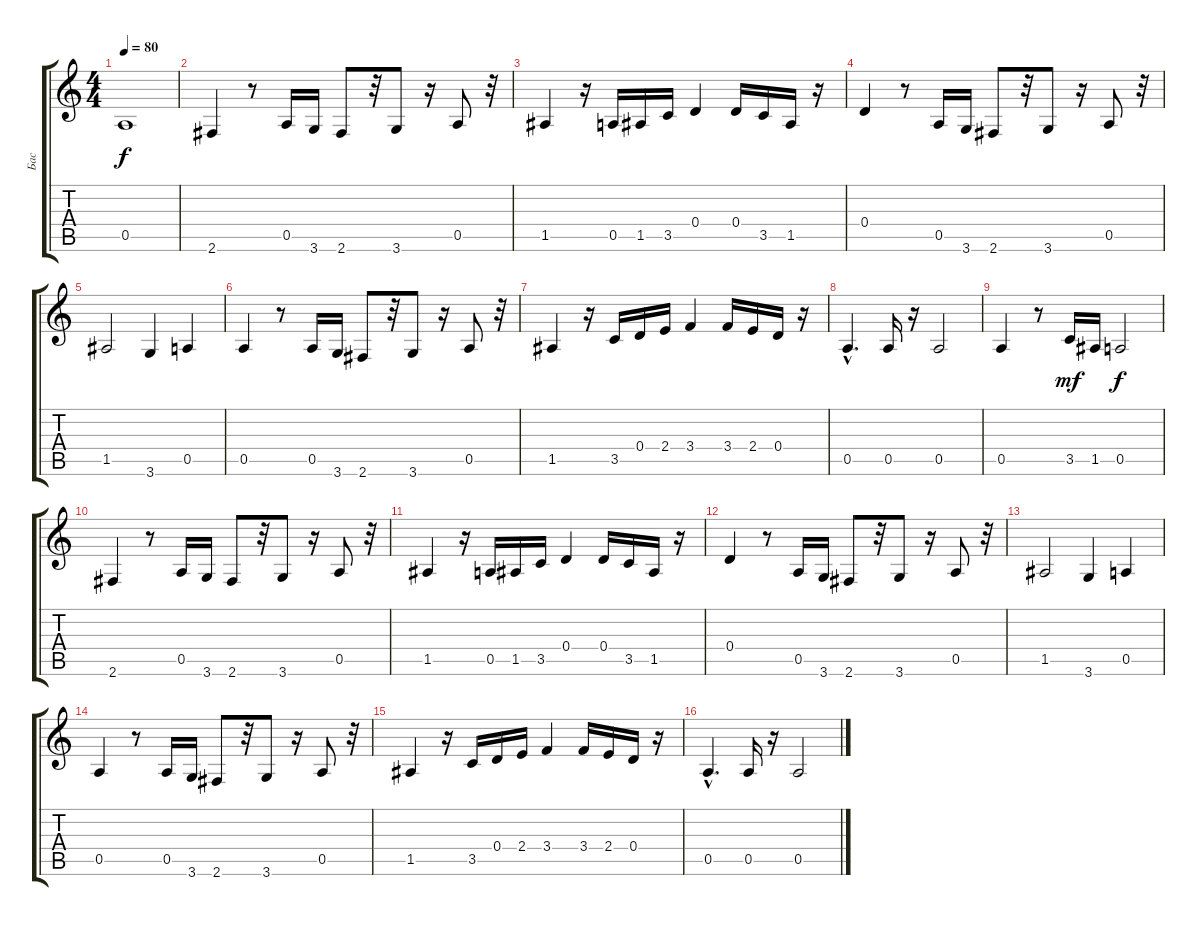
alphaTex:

\track ("Бас" "Бас") {instrument electricbassfinger}
\staff {score tabs}
\tuning (E4 B3 G3 D3 A2 E2) {hide}
\ts (4 4)
\tempo 80
\clef g2
\ks c
0.5.1{dy f} |
2.6.4 r.8 0.5.16 3.6.16 2.6.8 r.32 3.6.8 r.16 0.5.8 r.32 |
1.5.4 r.16 0.5.16 1.5.16 3.5.16 0.4.4 0.4.16 3.5.16 1.5.16 r.16 |
0.4.4 r.8 0.5.16 3.6.16 2.6.8 r.32 3.6.8 r.16 0.5.8 r.32 |
1.5.2 3.6.4 0.5.4 |
0.5.4 r.8 0.5.16 3.6.16 2.6.8 r.32 3.6.8 r.16 0.5.8 r.32 |
1.5.4 r.16 3.5.16 0.4.16 2.4.16 3.4.4 3.4.16 2.4.16 0.4.16 r.16 |
0.5{hac}.4{d} 0.5.16 r.16 0.5.2 |
0.5.4 r.8 3.5.16{dy mf} 1.5.16 0.5.2{dy f} |
2.6.4 r.8 0.5.16 3.6.16 2.6.8 r.32 3.6.8 r.16 0.5.8 r.32 |
1.5.4 r.16 0.5.16 1.5.16 3.5.16 0.4.4 0.4.16 3.5.16 1.5.16 r.16 |
0.4.4 r.8 0.5.16 3.6.16 2.6.8 r.32 3.6.8 r.16 0.5.8 r.32 |
1.5.2 3.6.4 0.5.4 |
0.5.4 r.8 0.5.16 3.6.16 2.6.8 r.32 3.6.8 r.16 0.5.8 r.32 |
1.5.4 r.16 3.5.16 0.4.16 2.4.16 3.4.4 3.4.16 2.4.16 0.4.16 r.16 |
0.5{hac}.4{d} 0.5.16 r.16 0.5.2
